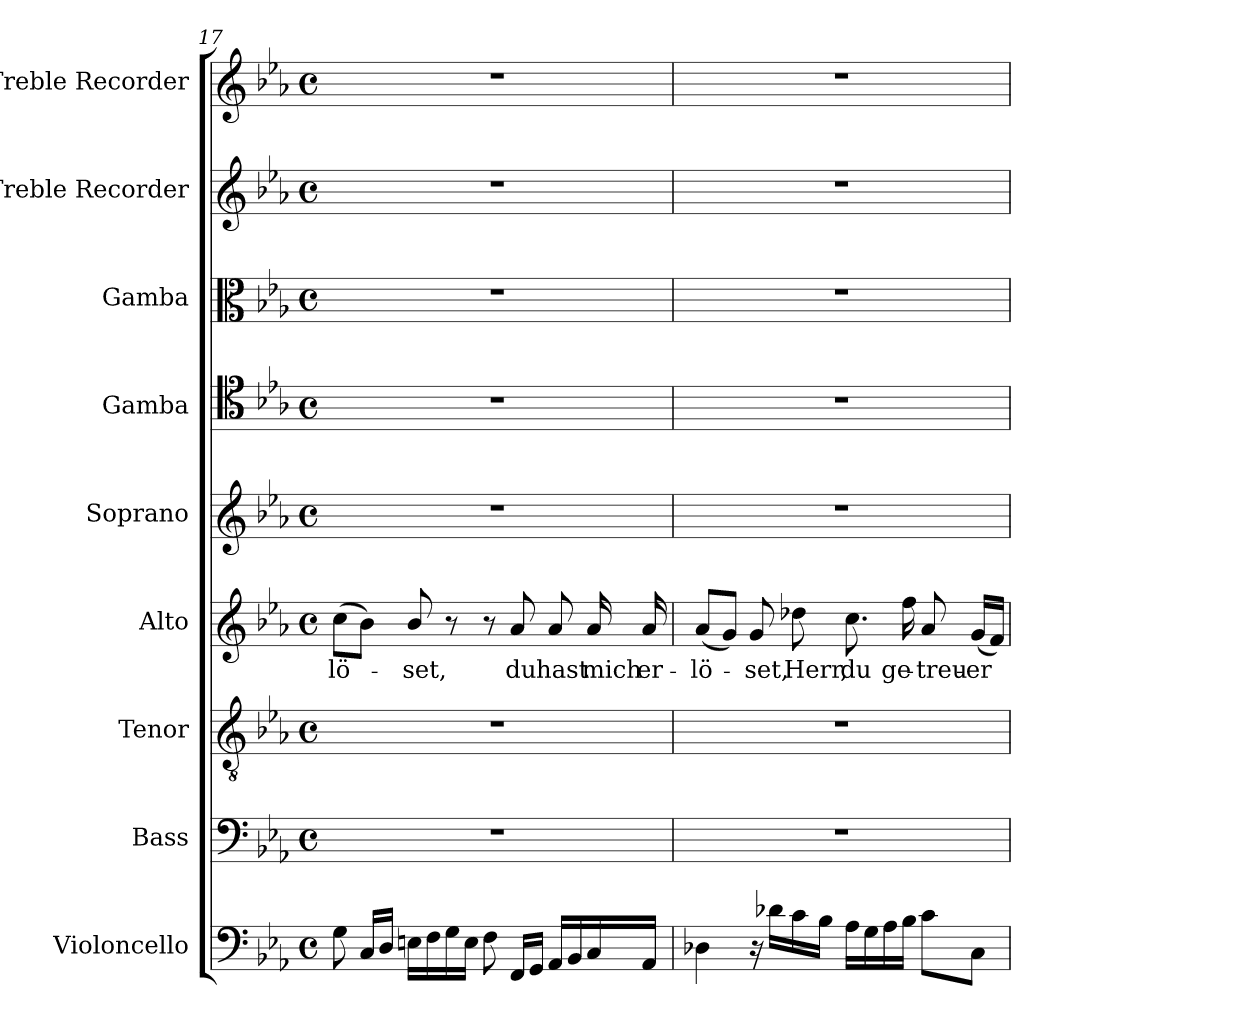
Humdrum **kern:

**kern	**kern	**kern	**kern	**text	**kern	**kern	**kern	**kern	**kern
*part9	*part8	*part7	*part6	*part6	*part5	*part4	*part3	*part2	*part1
*staff9	*staff8	*staff7	*staff6	*staff6	*staff5	*staff4	*staff3	*staff2	*staff1
*I"Violoncello	*I"Bass	*I"Tenor	*I"Alto	*	*I"Soprano	*I"Gamba	*I"Gamba	*I"Treble Recorder	*I"Treble Recorder
*	*	*I'T.	*	*	*I'S.	*	*	*I'Tr. Rec.	*I'Tr. Rec.
*clefF4	*clefF4	*clefGv2	*clefG2	*	*clefG2	*clefC4	*clefC3	*clefG2	*clefG2
*	*	*ITrd7c12	*	*	*	*	*	*	*
*k[b-e-a-]	*k[b-e-a-]	*k[b-e-a-]	*k[b-e-a-]	*	*k[b-e-a-]	*k[b-e-a-]	*k[b-e-a-]	*k[b-e-a-]	*k[b-e-a-]
*E-:	*E-:	*E-:	*E-:	*	*E-:	*E-:	*E-:	*E-:	*E-:
*M4/4	*M4/4	*M4/4	*M4/4	*	*M4/4	*M4/4	*M4/4	*M4/4	*M4/4
*met(c)	*met(c)	*met(c)	*met(c)	*	*met(c)	*met(c)	*met(c)	*met(c)	*met(c)
=17	=17	=17	=17	=17	=17	=17	=17	=17	=17
!	!	!	!	!LO:LY:b:color=#000000	!	!	!	!	!
8Gi\	1r	1r	(8cci\L	-lö-	1r	1r	1r	1r	1r
16Ci/LL	.	.	8b-i\J)	.	.	.	.	.	.
16Di/JJ	.	.	.	.	.	.	.	.	.
!	!	!	!	!LO:LY:b:color=#000000	!	!	!	!	!
16Eni\LL	.	.	8b-i/	-set,	.	.	.	.	.
16Fi\	.	.	.	.	.	.	.	.	.
16Gi\	.	.	8r	.	.	.	.	.	.
16Ei\JJ	.	.	.	.	.	.	.	.	.
8Fi\	.	.	8r	.	.	.	.	.	.
!	!	!	!	!LO:LY:b:color=#000000	!	!	!	!	!
16FFi/LL	.	.	8a-i/	du	.	.	.	.	.
16GGi/JJ	.	.	.	.	.	.	.	.	.
!	!	!	!	!LO:LY:b:color=#000000	!	!	!	!	!
16AA-i/LL	.	.	8a-i/	hast	.	.	.	.	.
16BB-i/	.	.	.	.	.	.	.	.	.
!	!	!	!	!LO:LY:b:color=#000000	!	!	!	!	!
16Ci/	.	.	16a-i/	mich	.	.	.	.	.
!	!	!	!	!LO:LY:b:color=#000000	!	!	!	!	!
16AA-i/JJ	.	.	16a-i/	er-	.	.	.	.	.
=18	=18	=18	=18	=18	=18	=18	=18	=18	=18
!	!	!	!	!LO:LY:b:color=#000000	!	!	!	!	!
4D-Xi\	1r	1r	(8a-i/L	-lö-	1r	1r	1r	1r	1r
.	.	.	8gi/J)	.	.	.	.	.	.
!	!	!	!	!LO:LY:b:color=#000000	!	!	!	!	!
16r	.	.	8gi/	-set,	.	.	.	.	.
16d-Xi\LL	.	.	.	.	.	.	.	.	.
!	!	!	!	!LO:LY:b:color=#000000	!	!	!	!	!
16ci\	.	.	8dd-Xi\	Herr,	.	.	.	.	.
16B-i\JJ	.	.	.	.	.	.	.	.	.
!	!	!	!	!LO:LY:b:color=#000000	!	!	!	!	!
16A-i\LL	.	.	8.cci\	du	.	.	.	.	.
16Gi\	.	.	.	.	.	.	.	.	.
16A-i\	.	.	.	.	.	.	.	.	.
!	!	!	!	!LO:LY:b:color=#000000	!	!	!	!	!
16B-i\JJ	.	.	16ffi\	ge-	.	.	.	.	.
!	!	!	!	!LO:LY:b:color=#000000	!	!	!	!	!
8ci\L	.	.	8a-i/	-treu-	.	.	.	.	.
!	!	!	!	!LO:LY:b:color=#000000	!	!	!	!	!
8Ci\J	.	.	(16gi/LL	-er	.	.	.	.	.
.	.	.	16fi/JJ)	.	.	.	.	.	.
=	=	=	=	=	=	=	=	=	=
*-	*-	*-	*-	*-	*-	*-	*-	*-	*-
